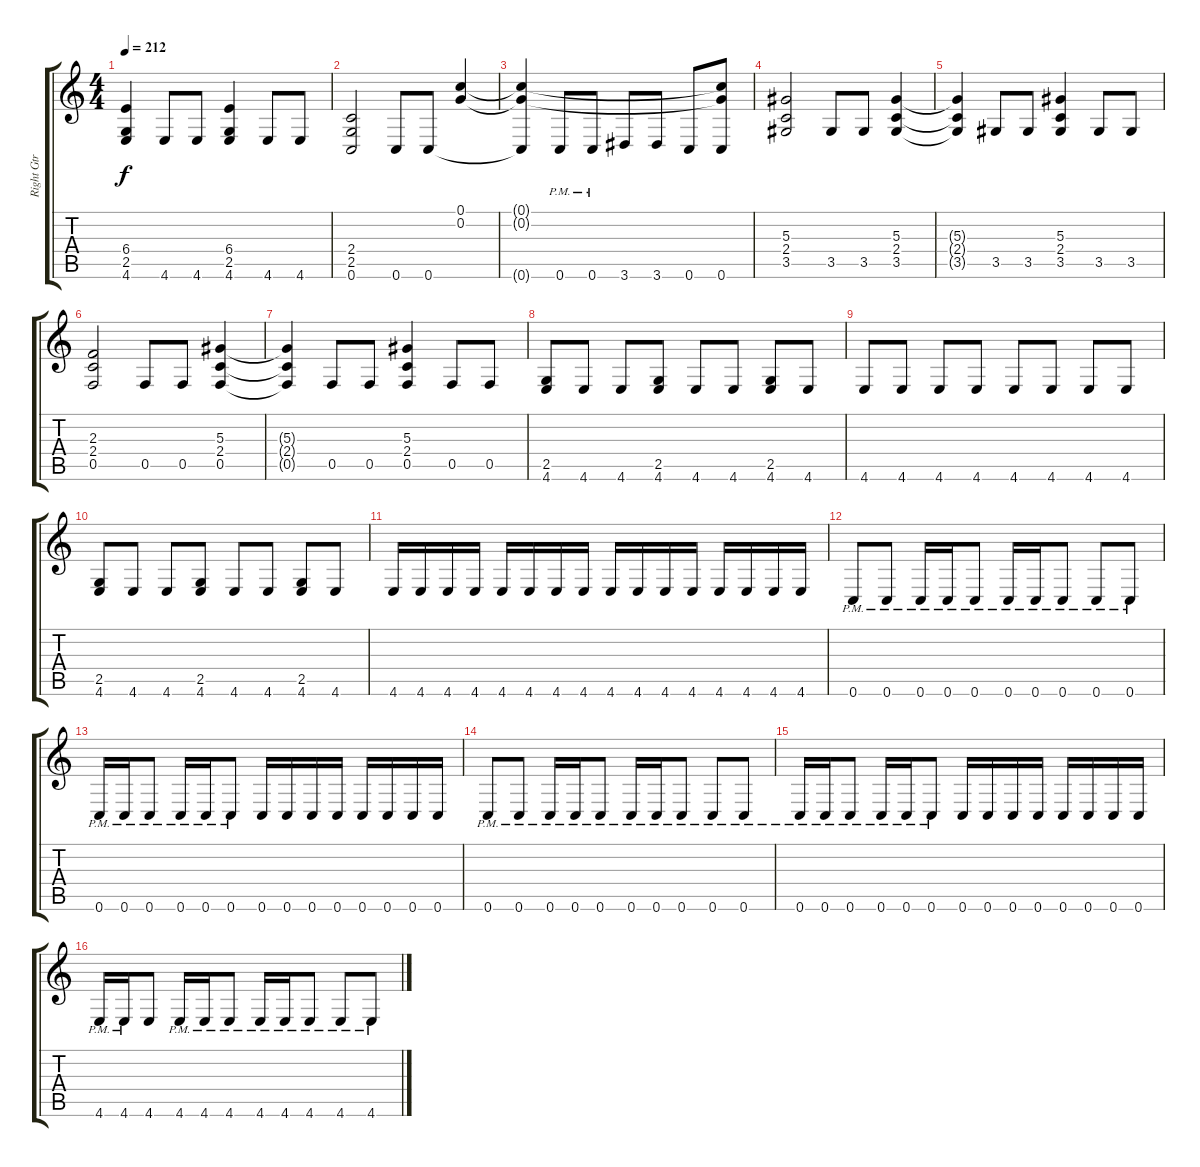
\track ("Right Gtr" "Right Gtr") {instrument distortionguitar}
\staff {score tabs}
\tuning (C4 G3 Eb3 Bb2 F2 C2) {hide}
\ts (4 4)
\tempo 212
\clef g2
\ks c
(6.4{t} 2.5{t} 4.6{t}).4{dy f} 4.6.8 4.6.8 (6.4 2.5 4.6).4 4.6.8 4.6.8 |
(2.4 2.5 0.6).2 0.6.8 0.6.8 (0.1 0.2).4 |
(0.1{t} 0.2{t} 0.6{t}).4 0.6{pm}.8 0.6{pm}.8 3.6.8 3.6.8 0.6.8 (0.1{t} 0.2{t} 0.6).8 |
(5.3 2.4 3.5).2 3.5.8 3.5.8 (5.3 2.4 3.5).4 |
(5.3{t} 2.4{t} 3.5{t}).4 3.5.8 3.5.8 (5.3 2.4 3.5).4 3.5.8 3.5.8 |
(2.3 2.4 0.5).2 0.5.8 0.5.8 (5.3 2.4 0.5).4 |
(5.3{t} 2.4{t} 0.5{t}).4 0.5.8 0.5.8 (5.3 2.4 0.5).4 0.5.8 0.5.8 |
(2.5 4.6).8 4.6.8 4.6.8 (2.5 4.6).8 4.6.8 4.6.8 (2.5 4.6).8 4.6.8 |
4.6.8 4.6.8 4.6.8 4.6.8 4.6.8 4.6.8 4.6.8 4.6.8 |
(2.5 4.6).8 4.6.8 4.6.8 (2.5 4.6).8 4.6.8 4.6.8 (2.5 4.6).8 4.6.8 |
4.6.16 4.6.16 4.6.16 4.6.16 4.6.16 4.6.16 4.6.16 4.6.16 4.6.16 4.6.16 4.6.16 4.6.16 4.6.16 4.6.16 4.6.16 4.6.16 |
0.6{pm}.8 0.6{pm}.8 0.6{pm}.16 0.6{pm}.16 0.6{pm}.8 0.6{pm}.16 0.6{pm}.16 0.6{pm}.8 0.6{pm}.8 0.6{pm}.8 |
0.6{pm}.16 0.6{pm}.16 0.6{pm}.8 0.6{pm}.16 0.6{pm}.16 0.6{pm}.8 0.6.16 0.6.16 0.6.16 0.6.16 0.6.16 0.6.16 0.6.16 0.6.16 |
0.6{pm}.8 0.6{pm}.8 0.6{pm}.16 0.6{pm}.16 0.6{pm}.8 0.6{pm}.16 0.6{pm}.16 0.6{pm}.8 0.6{pm}.8 0.6{pm}.8 |
0.6{pm}.16 0.6{pm}.16 0.6{pm}.8 0.6{pm}.16 0.6{pm}.16 0.6{pm}.8 0.6.16 0.6.16 0.6.16 0.6.16 0.6.16 0.6.16 0.6.16 0.6.16 |
4.6{pm}.16 4.6{pm}.16 4.6.8 4.6{pm}.16 4.6{pm}.16 4.6{pm}.8 4.6{pm}.16 4.6{pm}.16 4.6{pm}.8 4.6{pm}.8 4.6{pm}.8
